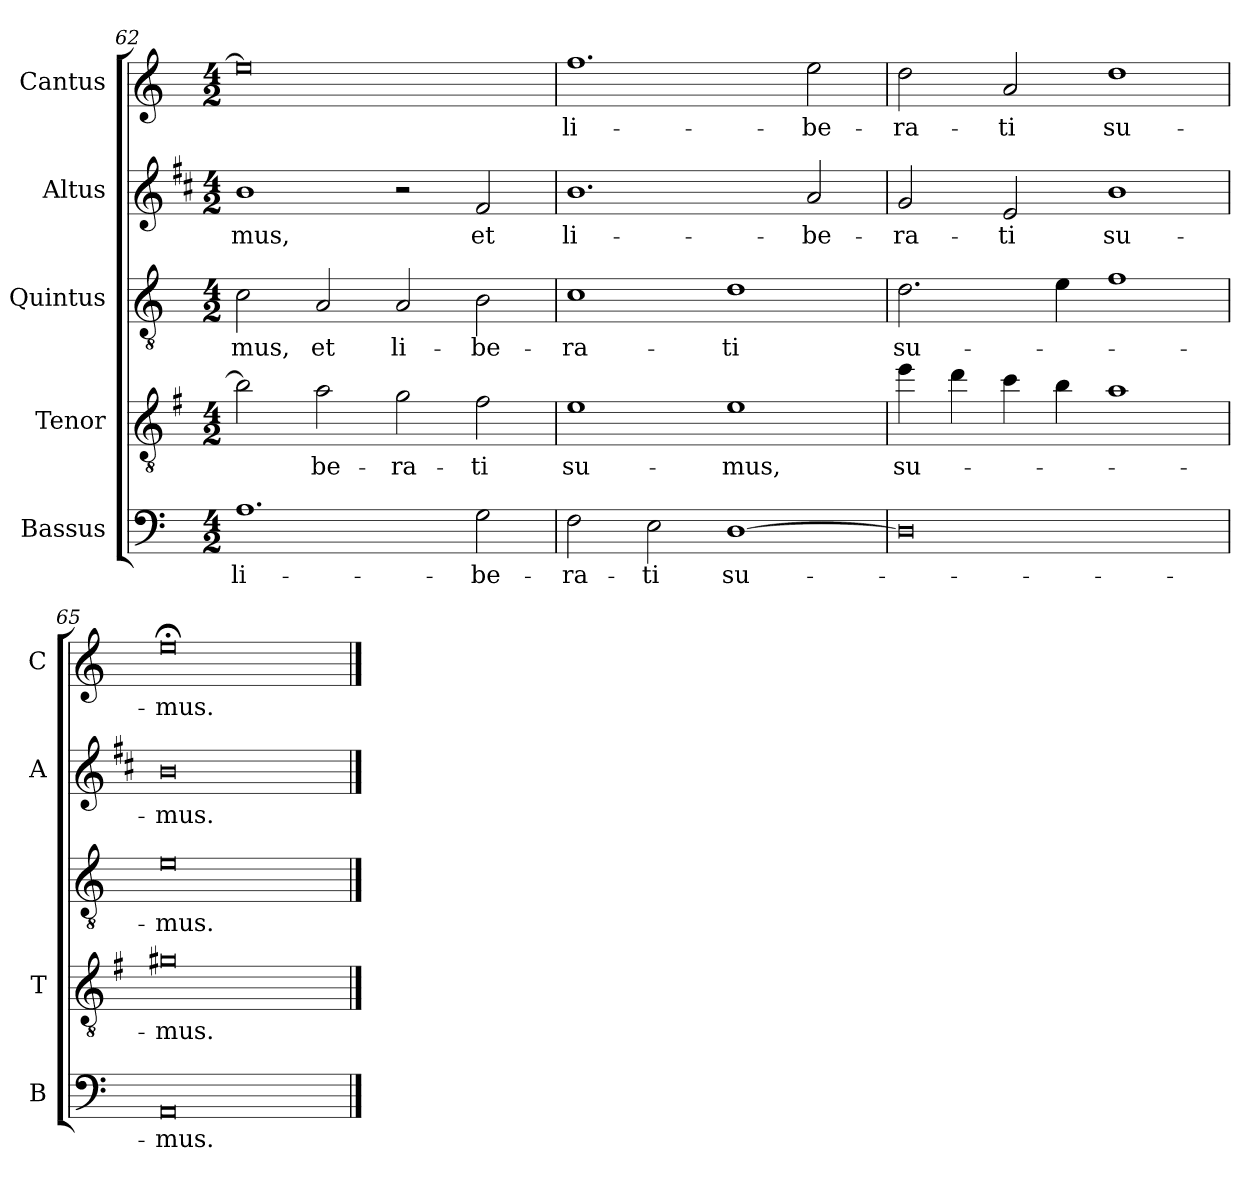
**kern	**text	**kern	**text	**kern	**text	**kern	**text	**kern	**text
*part5	*part5	*part4	*part4	*part3	*part3	*part2	*part2	*part1	*part1
*staff5	*staff5	*staff4	*staff4	*staff3	*staff3	*staff2	*staff2	*staff1	*staff1
*I"Bassus	*	*I"Tenor	*	*I"Quintus	*	*I"Altus	*	*I"Cantus	*
*I'B	*	*I'T	*	*	*	*I'A	*	*I'C	*
*clefF4	*	*clefGv2	*	*clefGv2	*	*clefG2	*	*clefG2	*
*	*	*ITrd4c7	*	*	*	*ITrd1c2	*	*	*
*k[]	*	*k[]	*	*k[]	*	*k[]	*	*k[]	*
*C:	*	*C:	*	*C:	*	*C:	*	*C:	*
*M4/2	*	*M4/2	*	*M4/2	*	*M4/2	*	*M4/2	*
=62	=62	=62	=62	=62	=62	=62	=62	=62	=62
!	!LO:LY:b	!	!	!	!LO:LY:b	!	!LO:LY:b	!	!
1.A	li-	2e\]	.	2c\	-mus,	1a	-mus,	0ee]	.
!	!	!	!LO:LY:b	!	!LO:LY:b	!	!	!	!
.	.	2d\	-be-	2A/	et	.	.	.	.
!	!	!	!LO:LY:b	!	!LO:LY:b	!	!	!	!
.	.	2c\	-ra-	2A/	li-	2r	.	.	.
!	!LO:LY:b	!	!LO:LY:b	!	!LO:LY:b	!	!LO:LY:b	!	!
2G\	-be-	2B\	-ti	2B\	-be-	2e/	et	.	.
=63	=63	=63	=63	=63	=63	=63	=63	=63	=63
!	!LO:LY:b	!	!LO:LY:b	!	!LO:LY:b	!	!LO:LY:b	!	!LO:LY:b
2F\	-ra-	1A	su-	1c	-ra-	1.a	li-	1.ff	li-
!	!LO:LY:b	!	!	!	!	!	!	!	!
2E\	-ti	.	.	.	.	.	.	.	.
!	!LO:LY:b	!	!LO:LY:b	!	!LO:LY:b	!	!	!	!
[1D	su-	1A	-mus,	1d	-ti	.	.	.	.
!	!	!	!	!	!	!	!LO:LY:b	!	!LO:LY:b
.	.	.	.	.	.	2g/	-be-	2ee\	-be-
=64	=64	=64	=64	=64	=64	=64	=64	=64	=64
!	!	!	!LO:LY:b	!	!LO:LY:b	!	!LO:LY:b	!	!LO:LY:b
0D]	.	4a\	su-	2.d\	su-	2f/	-ra-	2dd\	-ra-
.	.	4g\	.	.	.	.	.	.	.
!	!	!	!	!	!	!	!LO:LY:b	!	!LO:LY:b
.	.	4f\	.	.	.	2d/	-ti	2a/	-ti
.	.	4e\	.	4e\	.	.	.	.	.
!	!	!	!	!	!	!	!LO:LY:b	!	!LO:LY:b
.	.	1d	.	1f	.	1a	su-	1dd	su-
=65	=65	=65	=65	=65	=65	=65	=65	=65	=65
!	!LO:LY:b	!	!LO:LY:b	!	!LO:LY:b	!	!LO:LY:b	!	!LO:LY:b
0AA	-mus.	0c#X	-mus.	0e	-mus.	0a	-mus.	0ee;<	-mus.
==	==	==	==	==	==	==	==	==	==
*-	*-	*-	*-	*-	*-	*-	*-	*-	*-
